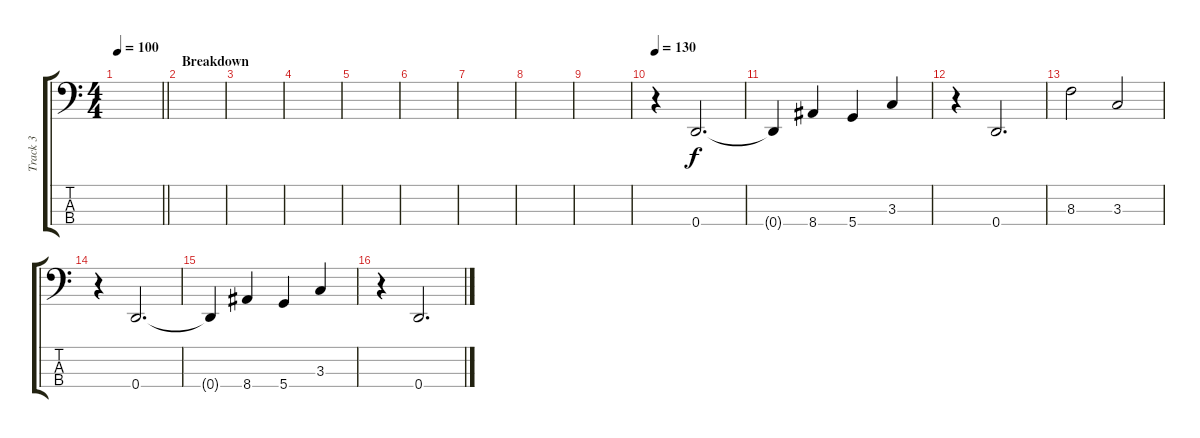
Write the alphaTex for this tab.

\track ("Track 3" "Track 3") {instrument electricbasspick}
\staff {score tabs}
\tuning (G2 D2 A1 D1) {hide}
\ts (4 4)
\tempo 100
\clef f4
\barLineRight lightlight
\ks c
|
\section ("" "Breakdown")
|
|
|
|
|
|
|
|
\tempo 130
r.4 0.4.2{d} |
0.4{t}.4 8.4.4 5.4.4 3.3.4 |
r.4 0.4.2{d} |
8.3.2 3.3.2 |
r.4 0.4.2{d} |
0.4{t}.4 8.4.4 5.4.4 3.3.4 |
r.4 0.4.2{d}
